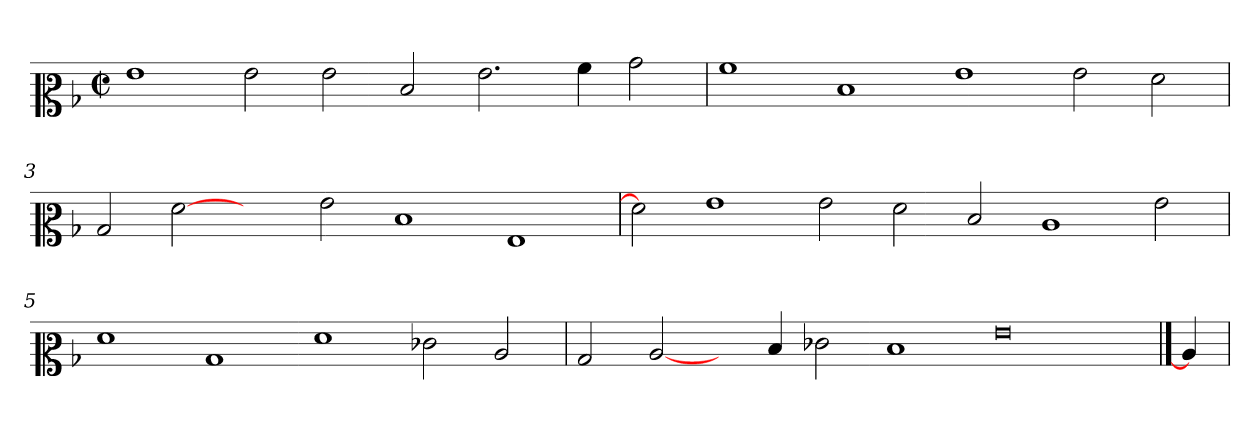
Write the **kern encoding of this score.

**kern
*part1
*staff1
*clefC2
*k[b-]
*M2/2
*met(c|)
=1
1g
2g\
2g\
2d/
2.g\
4a\
2b-\
=2
1a
1d
1g
2g\
2f\
=3
2B-/
[2f
2ryy
2g\
1d
1G
=4
2f]
1g
2g\
2f\
2d/
1c
2g\
=5
1f
1B-
1f
2e-X\
2c/
=6
2B-/
[2c/
4ryy
4d/
2e-X\
1d
0g
==7
4c/]
=
*-
